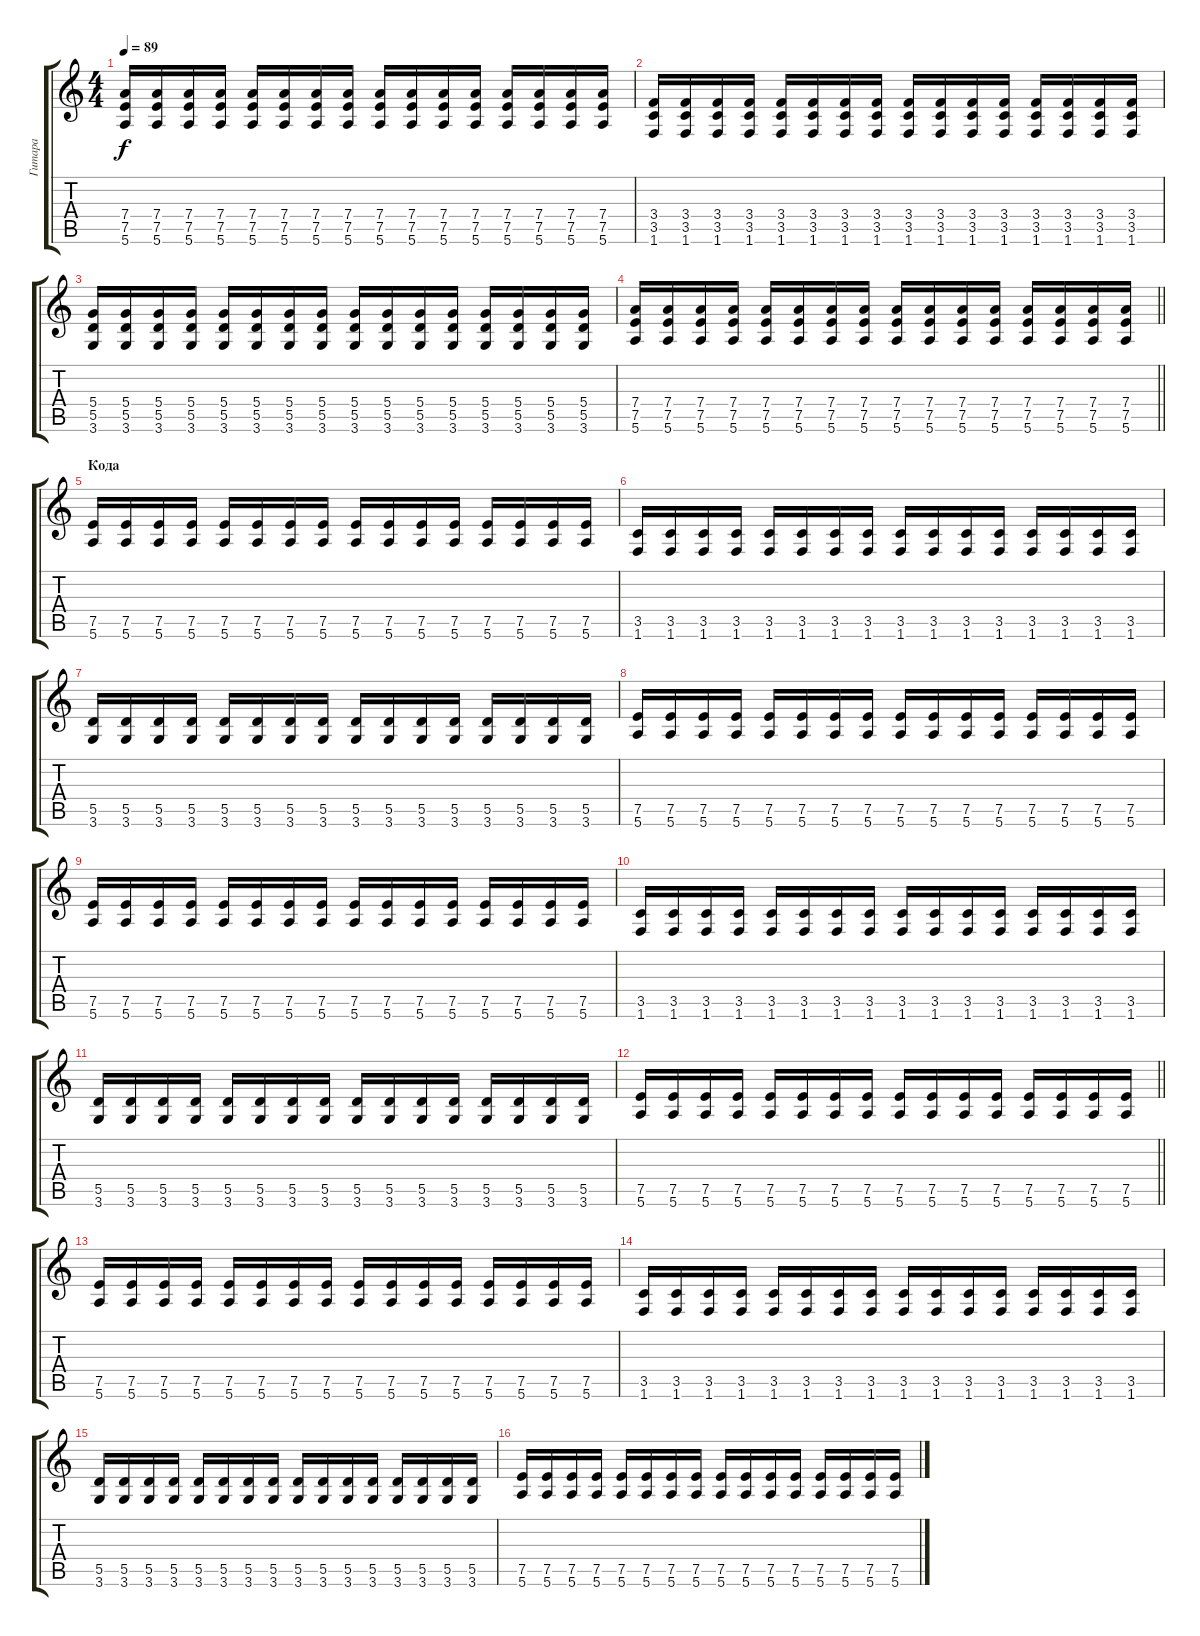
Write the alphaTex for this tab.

\track ("Гитара" "Гитара") {instrument distortionguitar}
\staff {score tabs}
\tuning (E4 B3 G3 D3 A2 E2) {hide}
\ts (4 4)
\tempo 89
\clef g2
\ks c
(7.4 7.5 5.6).16{dy f} (7.4 7.5 5.6).16 (7.4 7.5 5.6).16 (7.4 7.5 5.6).16 (7.4 7.5 5.6).16 (7.4 7.5 5.6).16 (7.4 7.5 5.6).16 (7.4 7.5 5.6).16 (7.4 7.5 5.6).16 (7.4 7.5 5.6).16 (7.4 7.5 5.6).16 (7.4 7.5 5.6).16 (7.4 7.5 5.6).16 (7.4 7.5 5.6).16 (7.4 7.5 5.6).16 (7.4 7.5 5.6).16 |
(3.4 3.5 1.6).16 (3.4 3.5 1.6).16 (3.4 3.5 1.6).16 (3.4 3.5 1.6).16 (3.4 3.5 1.6).16 (3.4 3.5 1.6).16 (3.4 3.5 1.6).16 (3.4 3.5 1.6).16 (3.4 3.5 1.6).16 (3.4 3.5 1.6).16 (3.4 3.5 1.6).16 (3.4 3.5 1.6).16 (3.4 3.5 1.6).16 (3.4 3.5 1.6).16 (3.4 3.5 1.6).16 (3.4 3.5 1.6).16 |
(5.4 5.5 3.6).16 (5.4 5.5 3.6).16 (5.4 5.5 3.6).16 (5.4 5.5 3.6).16 (5.4 5.5 3.6).16 (5.4 5.5 3.6).16 (5.4 5.5 3.6).16 (5.4 5.5 3.6).16 (5.4 5.5 3.6).16 (5.4 5.5 3.6).16 (5.4 5.5 3.6).16 (5.4 5.5 3.6).16 (5.4 5.5 3.6).16 (5.4 5.5 3.6).16 (5.4 5.5 3.6).16 (5.4 5.5 3.6).16 |
\barLineRight lightlight
(7.4 7.5 5.6).16 (7.4 7.5 5.6).16 (7.4 7.5 5.6).16 (7.4 7.5 5.6).16 (7.4 7.5 5.6).16 (7.4 7.5 5.6).16 (7.4 7.5 5.6).16 (7.4 7.5 5.6).16 (7.4 7.5 5.6).16 (7.4 7.5 5.6).16 (7.4 7.5 5.6).16 (7.4 7.5 5.6).16 (7.4 7.5 5.6).16 (7.4 7.5 5.6).16 (7.4 7.5 5.6).16 (7.4 7.5 5.6).16 |
\section ("" "Кода")
(7.5 5.6).16 (7.5 5.6).16 (7.5 5.6).16 (7.5 5.6).16 (7.5 5.6).16 (7.5 5.6).16 (7.5 5.6).16 (7.5 5.6).16 (7.5 5.6).16 (7.5 5.6).16 (7.5 5.6).16 (7.5 5.6).16 (7.5 5.6).16 (7.5 5.6).16 (7.5 5.6).16 (7.5 5.6).16 |
(3.5 1.6).16 (3.5 1.6).16 (3.5 1.6).16 (3.5 1.6).16 (3.5 1.6).16 (3.5 1.6).16 (3.5 1.6).16 (3.5 1.6).16 (3.5 1.6).16 (3.5 1.6).16 (3.5 1.6).16 (3.5 1.6).16 (3.5 1.6).16 (3.5 1.6).16 (3.5 1.6).16 (3.5 1.6).16 |
(5.5 3.6).16 (5.5 3.6).16 (5.5 3.6).16 (5.5 3.6).16 (5.5 3.6).16 (5.5 3.6).16 (5.5 3.6).16 (5.5 3.6).16 (5.5 3.6).16 (5.5 3.6).16 (5.5 3.6).16 (5.5 3.6).16 (5.5 3.6).16 (5.5 3.6).16 (5.5 3.6).16 (5.5 3.6).16 |
(7.5 5.6).16 (7.5 5.6).16 (7.5 5.6).16 (7.5 5.6).16 (7.5 5.6).16 (7.5 5.6).16 (7.5 5.6).16 (7.5 5.6).16 (7.5 5.6).16 (7.5 5.6).16 (7.5 5.6).16 (7.5 5.6).16 (7.5 5.6).16 (7.5 5.6).16 (7.5 5.6).16 (7.5 5.6).16 |
(7.5 5.6).16 (7.5 5.6).16 (7.5 5.6).16 (7.5 5.6).16 (7.5 5.6).16 (7.5 5.6).16 (7.5 5.6).16 (7.5 5.6).16 (7.5 5.6).16 (7.5 5.6).16 (7.5 5.6).16 (7.5 5.6).16 (7.5 5.6).16 (7.5 5.6).16 (7.5 5.6).16 (7.5 5.6).16 |
(3.5 1.6).16 (3.5 1.6).16 (3.5 1.6).16 (3.5 1.6).16 (3.5 1.6).16 (3.5 1.6).16 (3.5 1.6).16 (3.5 1.6).16 (3.5 1.6).16 (3.5 1.6).16 (3.5 1.6).16 (3.5 1.6).16 (3.5 1.6).16 (3.5 1.6).16 (3.5 1.6).16 (3.5 1.6).16 |
(5.5 3.6).16 (5.5 3.6).16 (5.5 3.6).16 (5.5 3.6).16 (5.5 3.6).16 (5.5 3.6).16 (5.5 3.6).16 (5.5 3.6).16 (5.5 3.6).16 (5.5 3.6).16 (5.5 3.6).16 (5.5 3.6).16 (5.5 3.6).16 (5.5 3.6).16 (5.5 3.6).16 (5.5 3.6).16 |
\barLineRight lightlight
(7.5 5.6).16 (7.5 5.6).16 (7.5 5.6).16 (7.5 5.6).16 (7.5 5.6).16 (7.5 5.6).16 (7.5 5.6).16 (7.5 5.6).16 (7.5 5.6).16 (7.5 5.6).16 (7.5 5.6).16 (7.5 5.6).16 (7.5 5.6).16 (7.5 5.6).16 (7.5 5.6).16 (7.5 5.6).16 |
(7.5 5.6).16 (7.5 5.6).16 (7.5 5.6).16 (7.5 5.6).16 (7.5 5.6).16 (7.5 5.6).16 (7.5 5.6).16 (7.5 5.6).16 (7.5 5.6).16 (7.5 5.6).16 (7.5 5.6).16 (7.5 5.6).16 (7.5 5.6).16 (7.5 5.6).16 (7.5 5.6).16 (7.5 5.6).16 |
(3.5 1.6).16 (3.5 1.6).16 (3.5 1.6).16 (3.5 1.6).16 (3.5 1.6).16 (3.5 1.6).16 (3.5 1.6).16 (3.5 1.6).16 (3.5 1.6).16 (3.5 1.6).16 (3.5 1.6).16 (3.5 1.6).16 (3.5 1.6).16 (3.5 1.6).16 (3.5 1.6).16 (3.5 1.6).16 |
(5.5 3.6).16 (5.5 3.6).16 (5.5 3.6).16 (5.5 3.6).16 (5.5 3.6).16 (5.5 3.6).16 (5.5 3.6).16 (5.5 3.6).16 (5.5 3.6).16 (5.5 3.6).16 (5.5 3.6).16 (5.5 3.6).16 (5.5 3.6).16 (5.5 3.6).16 (5.5 3.6).16 (5.5 3.6).16 |
(7.5 5.6).16 (7.5 5.6).16 (7.5 5.6).16 (7.5 5.6).16 (7.5 5.6).16 (7.5 5.6).16 (7.5 5.6).16 (7.5 5.6).16 (7.5 5.6).16 (7.5 5.6).16 (7.5 5.6).16 (7.5 5.6).16 (7.5 5.6).16 (7.5 5.6).16 (7.5 5.6).16 (7.5 5.6).16
